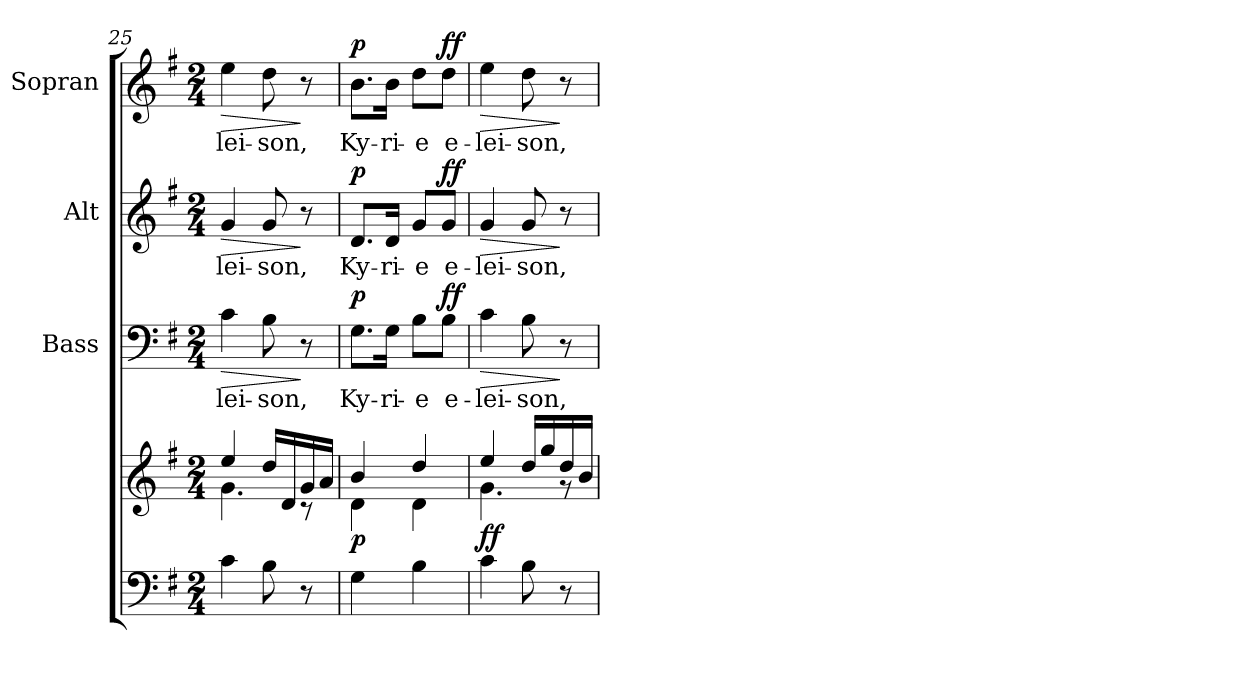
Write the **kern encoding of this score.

**kern	**kern	**dynam	**kern	**text	**dynam	**kern	**text	**dynam	**kern	**text	**dynam
*part4	*part4	*part4	*part3	*part3	*part3	*part2	*part2	*part2	*part1	*part1	*part1
*staff5	*staff4	*staff4/5	*staff3	*staff3	*staff3	*staff2	*staff2	*staff2	*staff1	*staff1	*staff1
*	*	*	*I"Bass	*	*	*I"Alt	*	*	*I"Sopran	*	*
*	*	*	*I'B.	*	*	*I'A.	*	*	*I'S.	*	*
*clefF4	*clefG2	*	*clefF4	*	*	*clefG2	*	*	*clefG2	*	*
*k[f#]	*k[f#]	*	*k[f#]	*	*	*k[f#]	*	*	*k[f#]	*	*
*G:	*G:	*	*G:	*	*	*G:	*	*	*G:	*	*
*M2/4	*M2/4	*	*M2/4	*	*	*M2/4	*	*	*M2/4	*	*
=25	=25	=25	=25	=25	=25	=25	=25	=25	=25	=25	=25
*	*^	*	*	*	*	*	*	*	*	*	*
!	!	!	!	!	!LO:LY:b	!LO:HP:b	!	!LO:LY:b	!LO:HP:b	!	!LO:LY:b	!LO:HP:b
4c\	4ee/	4.g\	.	4c\	-lei-	>	4g/	-lei-	>	4ee\	-lei-	>
!	!	!	!	!	!LO:LY:b	!	!	!LO:LY:b	!	!	!LO:LY:b	!
8B\	16dd/LL	.	.	8B\	-son,	.	8g/	-son,	.	8dd\	-son,	.
.	16d/	.	.	.	.	.	.	.	.	.	.	.
8r	16g/	8rc	.	8r	.	]	8r	.	]	8r	.	]
.	16a/JJ	.	.	.	.	.	.	.	.	.	.	.
=26	=26	=26	=26	=26	=26	=26	=26	=26	=26	=26	=26	=26
!	!	!	!LO:DY:b	!	!LO:LY:b	!LO:DY:a	!	!LO:LY:b	!LO:DY:a	!	!LO:LY:b	!LO:DY:a
4G\	4b/	4d\	p	8.G\L	Ky-	p	8.d/L	Ky-	p	8.b\L	Ky-	p
!	!	!	!	!	!LO:LY:b	!	!	!LO:LY:b	!	!	!LO:LY:b	!
.	.	.	.	16G\Jk	-ri-	.	16d/Jk	-ri-	.	16b\Jk	-ri-	.
!	!	!	!	!	!LO:LY:b	!	!	!LO:LY:b	!	!	!LO:LY:b	!
4B\	4dd/	4d\	.	8B\L	-e	.	8g/L	-e	.	8dd\L	-e	.
!	!	!	!	!	!LO:LY:b	!LO:DY:a	!	!LO:LY:b	!LO:DY:a	!	!LO:LY:b	!LO:DY:a
.	.	.	.	8B\J	e-	ff	8g/J	e-	ff	8dd\J	e-	ff
=27	=27	=27	=27	=27	=27	=27	=27	=27	=27	=27	=27	=27
!	!	!	!LO:DY:b	!	!LO:LY:b	!LO:HP:b	!	!LO:LY:b	!LO:HP:b	!	!LO:LY:b	!LO:HP:b
4c\	4ee/	4.g\	ff	4c\	-lei-	>	4g/	-lei-	>	4ee\	-lei-	>
!	!	!	!	!	!LO:LY:b	!	!	!LO:LY:b	!	!	!LO:LY:b	!
8B\	16dd/LL	.	.	8B\	-son,	.	8g/	-son,	.	8dd\	-son,	.
.	16gg/	.	.	.	.	.	.	.	.	.	.	.
8r	16dd/	8rf	.	8r	.	]	8r	.	]	8r	.	]
.	16b/JJ	.	.	.	.	.	.	.	.	.	.	.
*	*v	*v	*	*	*	*	*	*	*	*	*	*
=	=	=	=	=	=	=	=	=	=	=	=
*-	*-	*-	*-	*-	*-	*-	*-	*-	*-	*-	*-
